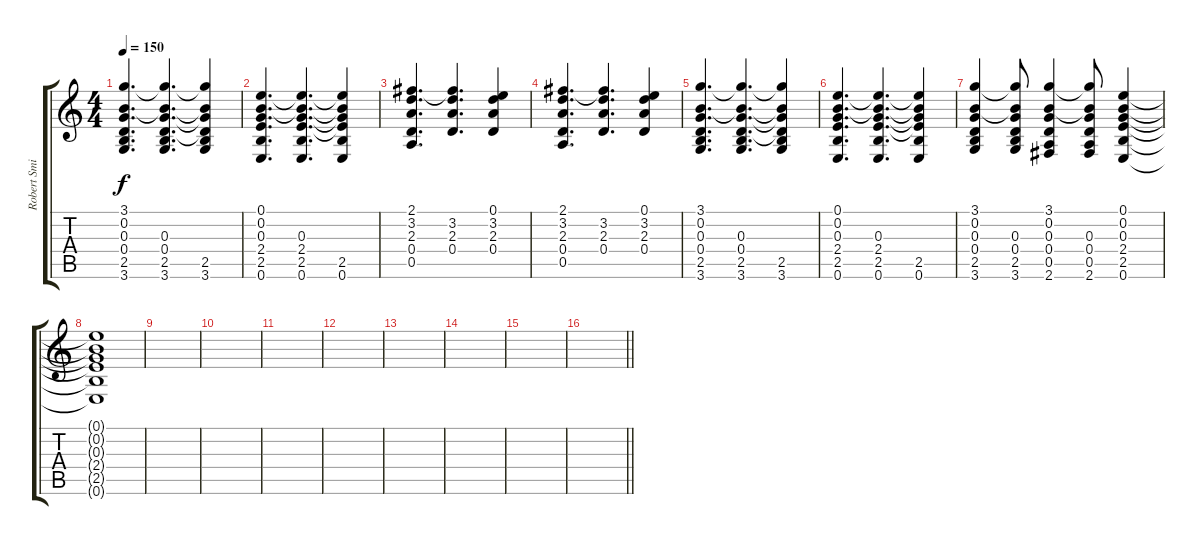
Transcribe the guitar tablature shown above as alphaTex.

\track ("Robert Smith" "Robert Smi") {instrument electricguitarclean}
\staff {score tabs}
\tuning (E4 B3 G3 D3 A2 E2) {hide}
\ts (4 4)
\tempo 150
\clef g2
\ks c
(3.1 0.2 0.3 0.4 2.5 3.6).4{d dy f} (3.1{t} 0.2{t} 0.3 0.4 2.5 3.6).4{d} (3.1{t} 0.2{t} 0.3{t} 0.4{t} 2.5 3.6).4 |
(0.1 0.2 0.3 2.4 2.5 0.6).4{d} (0.1{t} 0.2{t} 0.3 2.4 2.5 0.6).4{d} (0.1{t} 0.2{t} 0.3{t} 2.4{t} 2.5 0.6).4 |
(2.1 3.2 2.3 0.4 0.5).4{d} (2.1{t} 3.2 2.3 0.4).4{d} (0.1 3.2 2.3 0.4).4 |
(2.1 3.2 2.3 0.4 0.5).4{d} (2.1{t} 3.2 2.3 0.4).4{d} (0.1 3.2 2.3 0.4).4 |
(3.1 0.2 0.3 0.4 2.5 3.6).4{d} (3.1{t} 0.2{t} 0.3 0.4 2.5 3.6).4{d} (3.1{t} 0.2{t} 0.3{t} 0.4{t} 2.5 3.6).4 |
(0.1 0.2 0.3 2.4 2.5 0.6).4{d} (0.1{t} 0.2{t} 0.3 2.4 2.5 0.6).4{d} (0.1{t} 0.2{t} 0.3{t} 2.4{t} 2.5 0.6).4 |
(3.1 0.2 0.3 0.4 2.5 3.6).4 (3.1{t} 0.2{t} 0.3 0.4 2.5 3.6).8 (3.1 0.2 0.3 0.4 0.5 2.6).4 (3.1{t} 0.2{t} 0.3 0.4 0.5 2.6).8 (0.1 0.2 0.3 2.4 2.5 0.6).4 |
(0.1{t} 0.2{t} 0.3{t} 2.4{t} 2.5{t} 0.6{t}).1 |
|
|
|
|
|
|
|
\barLineRight lightlight
